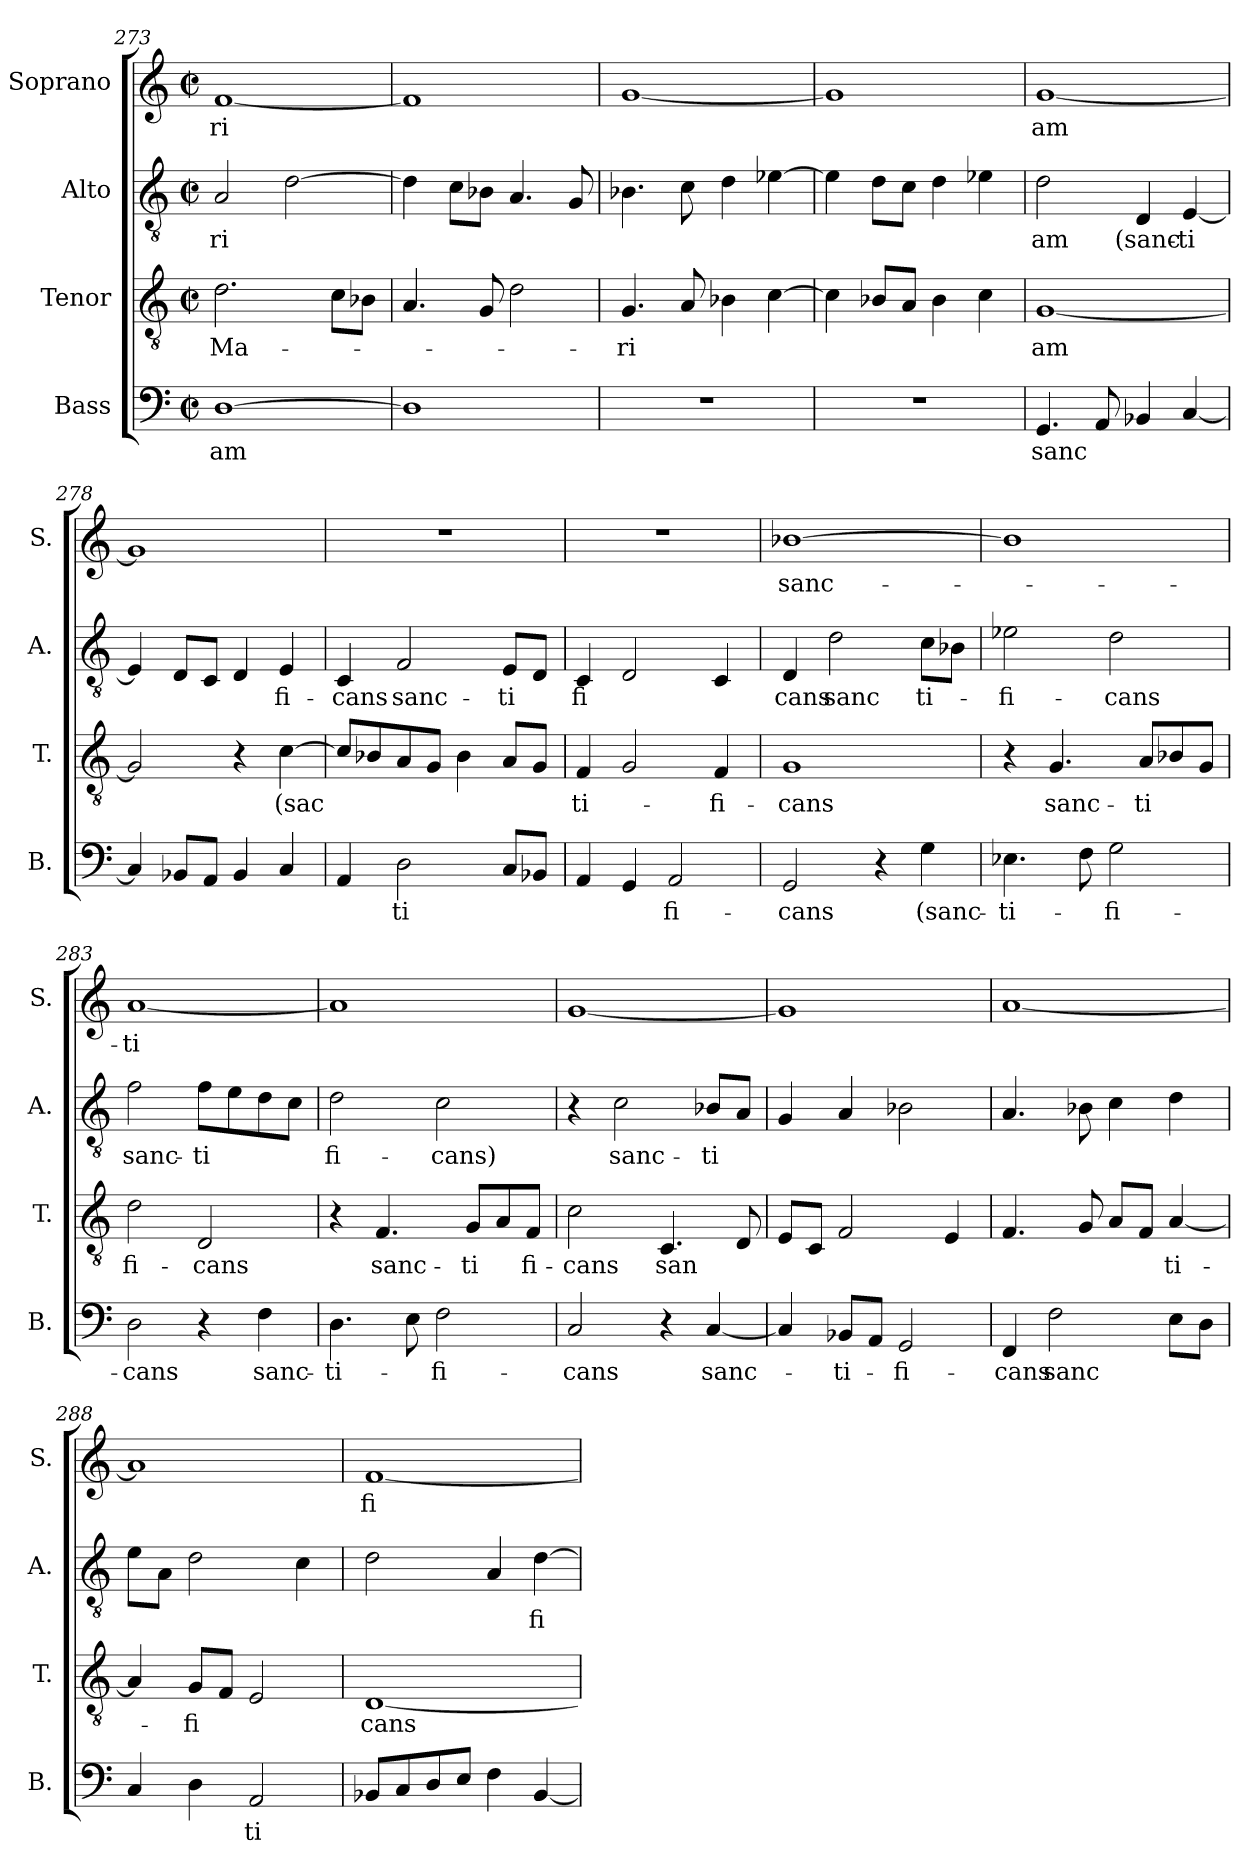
**kern	**text	**kern	**text	**kern	**text	**kern	**text
*part4	*part4	*part3	*part3	*part2	*part2	*part1	*part1
*staff4	*staff4	*staff3	*staff3	*staff2	*staff2	*staff1	*staff1
*I"Bass	*	*I"Tenor	*	*I"Alto	*	*I"Soprano	*
*I'B.	*	*I'T.	*	*I'A.	*	*I'S.	*
*clefF4	*	*clefGv2	*	*clefGv2	*	*clefG2	*
*k[]	*	*k[]	*	*k[]	*	*k[]	*
*M2/2	*	*M2/2	*	*M2/2	*	*M2/2	*
*met(c|)	*	*met(c|)	*	*met(c|)	*	*met(c|)	*
=273	=273	=273	=273	=273	=273	=273	=273
!	!LO:LY:b	!	!LO:LY:b	!	!LO:LY:b	!	!LO:LY:b
[1D	-am	2.d\	Ma-	2A/	ri	[1f	-ri
.	.	.	.	[2d\	.	.	.
.	.	8c\L	.	.	.	.	.
.	.	8B-X\J	.	.	.	.	.
=274	=274	=274	=274	=274	=274	=274	=274
1D]	.	4.A/	.	4d\]	.	1f]	.
.	.	.	.	8c\L	.	.	.
.	.	8G/	.	8B-X\J	.	.	.
.	.	2d\	.	4.A/	.	.	.
.	.	.	.	8G/	.	.	.
=275	=275	=275	=275	=275	=275	=275	=275
!	!	!	!LO:LY:b	!	!	!	!
1r	.	4.G/	-ri	4.B-X\	.	[1g	.
.	.	8A/	.	8c\	.	.	.
.	.	4B-X\	.	4d\	.	.	.
.	.	[4c\	.	[4e-X\	.	.	.
=276	=276	=276	=276	=276	=276	=276	=276
1r	.	4c\]	.	4e-\]	.	1g]	.
.	.	8B-X/L	.	8d\L	.	.	.
.	.	8A/J	.	8c\J	.	.	.
.	.	4B-\	.	4d\	.	.	.
.	.	4c\	.	4e-X\	.	.	.
=277	=277	=277	=277	=277	=277	=277	=277
!	!LO:LY:b	!	!LO:LY:b	!	!LO:LY:b	!	!LO:LY:b
4.GG/	sanc	[1G	am	2d\	am	[1g	am
8AA/	.	.	.	.	.	.	.
!	!	!	!	!	!LO:LY:b	!	!
4BB-X/	.	.	.	4D/	(sanc-	.	.
!	!	!	!	!	!LO:LY:b	!	!
[4C/	.	.	.	[4E/	-ti	.	.
=278	=278	=278	=278	=278	=278	=278	=278
4C/]	.	2G/]	.	4E/]	.	1g]	.
8BB-X/L	.	.	.	8D/L	.	.	.
8AA/J	.	.	.	8C/J	.	.	.
4BB-/	.	4r	.	4D/	.	.	.
!	!	!	!LO:LY:b	!	!LO:LY:b	!	!
4C/	.	[4c\	(sac	4E/	fi-	.	.
=279	=279	=279	=279	=279	=279	=279	=279
!	!	!	!	!	!LO:LY:b	!	!
4AA/	.	8c/L]	.	4C/	-cans	1r	.
.	.	8B-X/	.	.	.	.	.
!	!LO:LY:b	!	!	!	!LO:LY:b	!	!
2D\	ti	8A/	.	2F/	sanc-	.	.
.	.	8G/J	.	.	.	.	.
.	.	4B-\	.	.	.	.	.
!	!	!	!	!	!LO:LY:b	!	!
8C/L	.	8A/L	.	8E/L	-ti	.	.
8BB-X/J	.	8G/J	.	8D/J	.	.	.
=280	=280	=280	=280	=280	=280	=280	=280
!	!	!	!LO:LY:b	!	!LO:LY:b	!	!
4AA/	.	4F/	ti-	4C/	fi	1r	.
4GG/	.	2G/	.	2D/	.	.	.
!	!LO:LY:b	!	!	!	!	!	!
2AA/	fi-	.	.	.	.	.	.
!	!	!	!LO:LY:b	!	!	!	!
.	.	4F/	-fi-	4C/	.	.	.
=281	=281	=281	=281	=281	=281	=281	=281
!	!LO:LY:b	!	!LO:LY:b	!	!LO:LY:b	!	!LO:LY:b
2GG/	-cans	1G	-cans	4D/	cans	[1b-X	sanc-
!	!	!	!	!	!LO:LY:b	!	!
.	.	.	.	2d\	sanc	.	.
4r	.	.	.	.	.	.	.
!	!LO:LY:b	!	!	!	!LO:LY:b	!	!
4G\	(sanc-	.	.	8c\L	ti-	.	.
.	.	.	.	8B-X\J	.	.	.
=282	=282	=282	=282	=282	=282	=282	=282
!	!LO:LY:b	!	!	!	!LO:LY:b	!	!
4.E-X\	-ti-	4r	.	2e-X\	-fi-	1b-]	.
!	!	!	!LO:LY:b	!	!	!	!
.	.	4.G/	sanc-	.	.	.	.
8F\	.	.	.	.	.	.	.
!	!LO:LY:b	!	!	!	!LO:LY:b	!	!
2G\	-fi-	.	.	2d\	-cans	.	.
!	!	!	!LO:LY:b	!	!	!	!
.	.	8A/L	-ti	.	.	.	.
.	.	8B-X/	.	.	.	.	.
.	.	8G/J	.	.	.	.	.
=283	=283	=283	=283	=283	=283	=283	=283
!	!LO:LY:b	!	!LO:LY:b	!	!LO:LY:b	!	!LO:LY:b
2D\	-cans	2d\	fi-	2f\	sanc-	[1a	-ti
!	!	!	!LO:LY:b	!	!LO:LY:b	!	!
4r	.	2D/	-cans	8f\L	-ti	.	.
.	.	.	.	8e\	.	.	.
!	!LO:LY:b	!	!	!	!	!	!
4F\	sanc-	.	.	8d\	.	.	.
.	.	.	.	8c\J	.	.	.
=284	=284	=284	=284	=284	=284	=284	=284
!	!LO:LY:b	!	!	!	!LO:LY:b	!	!
4.D\	-ti-	4r	.	2d\	fi-	1a]	.
!	!	!	!LO:LY:b	!	!	!	!
.	.	4.F/	sanc-	.	.	.	.
8E\	.	.	.	.	.	.	.
!	!LO:LY:b	!	!	!	!LO:LY:b	!	!
2F\	-fi-	.	.	2c\	-cans)	.	.
!	!	!	!LO:LY:b	!	!	!	!
.	.	8G/L	-ti	.	.	.	.
.	.	8A/	.	.	.	.	.
!	!	!	!LO:LY:b	!	!	!	!
.	.	8F/J	fi-	.	.	.	.
=285	=285	=285	=285	=285	=285	=285	=285
!	!LO:LY:b	!	!LO:LY:b	!	!	!	!
2C/	-cans	2c\	cans	4r	.	[1g	.
!	!	!	!	!	!LO:LY:b	!	!
.	.	.	.	2c\	sanc-	.	.
!	!	!	!LO:LY:b	!	!	!	!
4r	.	4.C/	san	.	.	.	.
!	!LO:LY:b	!	!	!	!LO:LY:b	!	!
[4C/	sanc-	.	.	8B-X/L	-ti	.	.
.	.	8D/	.	8A/J	.	.	.
=286	=286	=286	=286	=286	=286	=286	=286
4C/]	.	8E/L	.	4G/	.	1g]	.
.	.	8C/J	.	.	.	.	.
!	!LO:LY:b	!	!	!	!	!	!
8BB-X/L	-ti-	2F/	.	4A/	.	.	.
8AA/J	.	.	.	.	.	.	.
!	!LO:LY:b	!	!	!	!	!	!
2GG/	-fi-	.	.	2B-X\	.	.	.
.	.	4E/	.	.	.	.	.
=287	=287	=287	=287	=287	=287	=287	=287
!	!LO:LY:b	!	!	!	!	!	!
4FF/	-cans	4.F/	.	4.A/	.	[1a	.
!	!LO:LY:b	!	!	!	!	!	!
2F\	sanc	.	.	.	.	.	.
.	.	8G/	.	8B-X\	.	.	.
.	.	8A/L	.	4c\	.	.	.
.	.	8F/J	.	.	.	.	.
!	!	!	!LO:LY:b	!	!	!	!
8E\L	.	[4A/	ti-	4d\	.	.	.
8D\J	.	.	.	.	.	.	.
=288	=288	=288	=288	=288	=288	=288	=288
4C/	.	4A/]	.	8e\L	.	1a]	.
.	.	.	.	8A\J	.	.	.
!	!	!	!LO:LY:b	!	!	!	!
4D\	.	8G/L	-fi	2d\	.	.	.
.	.	8F/J	.	.	.	.	.
!	!LO:LY:b	!	!	!	!	!	!
2AA/	ti	2E/	.	.	.	.	.
.	.	.	.	4c\	.	.	.
=289	=289	=289	=289	=289	=289	=289	=289
!	!	!	!LO:LY:b	!	!	!	!LO:LY:b
8BB-X/L	.	[1D	cans	2d\	.	[1f	-fi
8C/	.	.	.	.	.	.	.
8D/	.	.	.	.	.	.	.
8E/J	.	.	.	.	.	.	.
4F\	.	.	.	4A/	.	.	.
!	!	!	!	!	!LO:LY:b	!	!
[4BB-/	.	.	.	[4d\	fi	.	.
=	=	=	=	=	=	=	=
*-	*-	*-	*-	*-	*-	*-	*-
